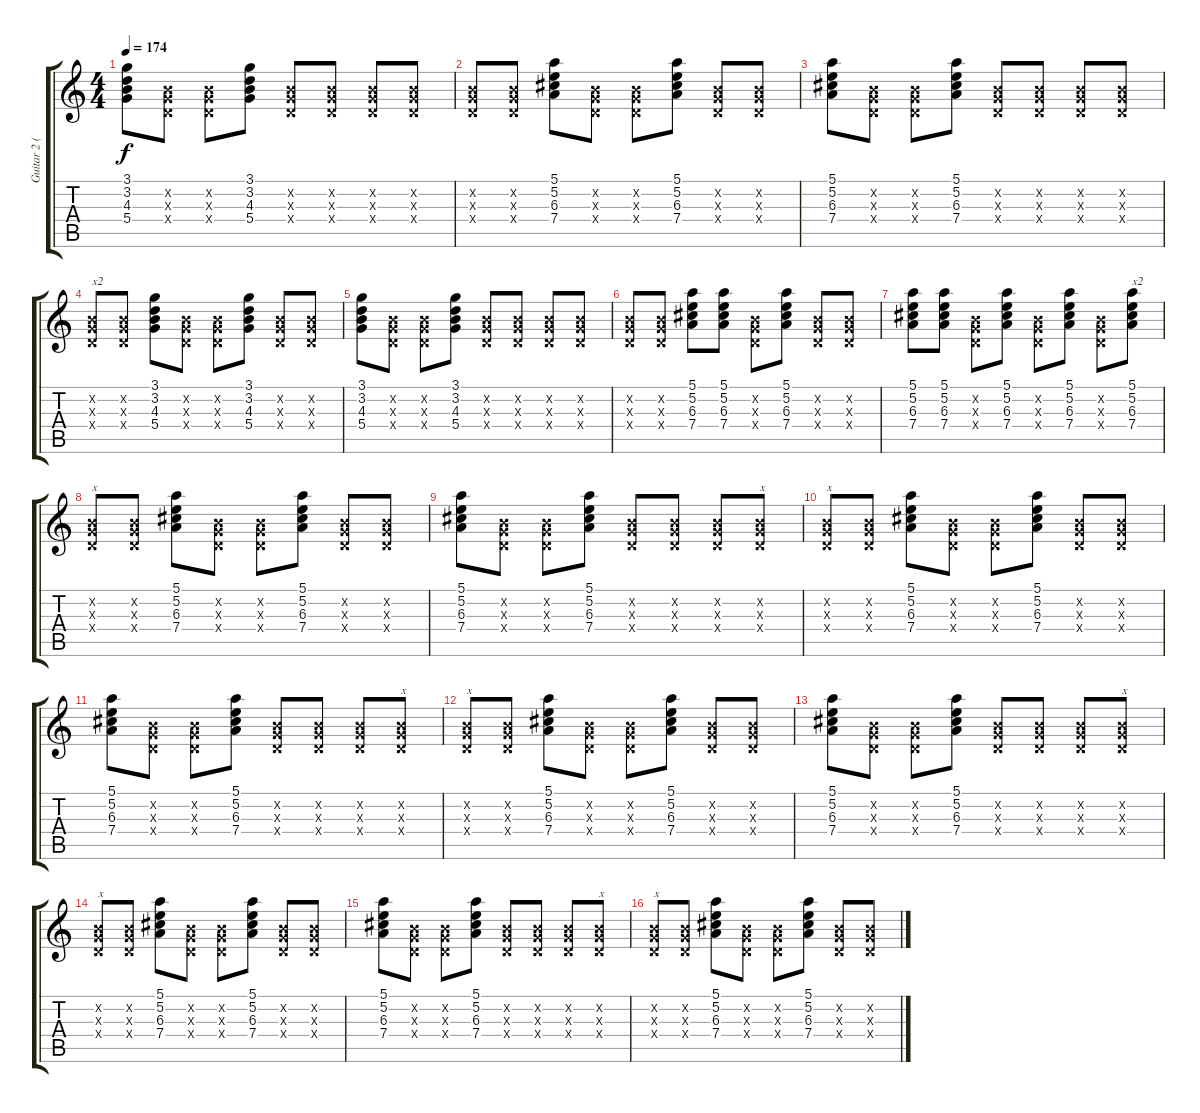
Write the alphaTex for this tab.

\track ("Guitar 2 (Clean)" "Guitar 2 (") {instrument electricguitarclean}
\staff {score tabs}
\tuning (E4 B3 G3 D3 A2 E2) {hide}
\ts (4 4)
\tempo 174
\clef g2
\ks c
(3.1 3.2 4.3 5.4).8{dy f} (0.2{x} 0.3{x} 0.4{x}).8 (0.2{x} 0.3{x} 0.4{x}).8 (3.1 3.2 4.3 5.4).8 (0.2{x} 0.3{x} 0.4{x}).8 (0.2{x} 0.3{x} 0.4{x}).8 (0.2{x} 0.3{x} 0.4{x}).8 (0.2{x} 0.3{x} 0.4{x}).8 |
(0.2{x} 0.3{x} 0.4{x}).8 (0.2{x} 0.3{x} 0.4{x}).8 (5.1 5.2 6.3 7.4).8 (0.2{x} 0.3{x} 0.4{x}).8 (0.2{x} 0.3{x} 0.4{x}).8 (5.1 5.2 6.3 7.4).8 (0.2{x} 0.3{x} 0.4{x}).8 (0.2{x} 0.3{x} 0.4{x}).8 |
(5.1 5.2 6.3 7.4).8 (0.2{x} 0.3{x} 0.4{x}).8 (0.2{x} 0.3{x} 0.4{x}).8 (5.1 5.2 6.3 7.4).8 (0.2{x} 0.3{x} 0.4{x}).8 (0.2{x} 0.3{x} 0.4{x}).8 (0.2{x} 0.3{x} 0.4{x}).8 (0.2{x} 0.3{x} 0.4{x}).8 |
(0.2{x} 0.3{x} 0.4{x}).8{txt "x2"} (0.2{x} 0.3{x} 0.4{x}).8 (3.1 3.2 4.3 5.4).8 (0.2{x} 0.3{x} 0.4{x}).8 (0.2{x} 0.3{x} 0.4{x}).8 (3.1 3.2 4.3 5.4).8 (0.2{x} 0.3{x} 0.4{x}).8 (0.2{x} 0.3{x} 0.4{x}).8 |
(3.1 3.2 4.3 5.4).8 (0.2{x} 0.3{x} 0.4{x}).8 (0.2{x} 0.3{x} 0.4{x}).8 (3.1 3.2 4.3 5.4).8 (0.2{x} 0.3{x} 0.4{x}).8 (0.2{x} 0.3{x} 0.4{x}).8 (0.2{x} 0.3{x} 0.4{x}).8 (0.2{x} 0.3{x} 0.4{x}).8 |
(0.2{x} 0.3{x} 0.4{x}).8 (0.2{x} 0.3{x} 0.4{x}).8 (5.1 5.2 6.3 7.4).8 (5.1 5.2 6.3 7.4).8 (0.2{x} 0.3{x} 0.4{x}).8 (5.1 5.2 6.3 7.4).8 (0.2{x} 0.3{x} 0.4{x}).8 (0.2{x} 0.3{x} 0.4{x}).8 |
(5.1 5.2 6.3 7.4).8 (5.1 5.2 6.3 7.4).8 (0.2{x} 0.3{x} 0.4{x}).8 (5.1 5.2 6.3 7.4).8 (0.2{x} 0.3{x} 0.4{x}).8 (5.1 5.2 6.3 7.4).8 (0.2{x} 0.3{x} 0.4{x}).8 (5.1 5.2 6.3 7.4).8{txt "x2"} |
(0.2{x} 0.3{x} 0.4{x}).8{txt "x"} (0.2{x} 0.3{x} 0.4{x}).8 (5.1 5.2 6.3 7.4).8 (0.2{x} 0.3{x} 0.4{x}).8 (0.2{x} 0.3{x} 0.4{x}).8 (5.1 5.2 6.3 7.4).8 (0.2{x} 0.3{x} 0.4{x}).8 (0.2{x} 0.3{x} 0.4{x}).8 |
(5.1 5.2 6.3 7.4).8 (0.2{x} 0.3{x} 0.4{x}).8 (0.2{x} 0.3{x} 0.4{x}).8 (5.1 5.2 6.3 7.4).8 (0.2{x} 0.3{x} 0.4{x}).8 (0.2{x} 0.3{x} 0.4{x}).8 (0.2{x} 0.3{x} 0.4{x}).8 (0.2{x} 0.3{x} 0.4{x}).8{txt "x"} |
(0.2{x} 0.3{x} 0.4{x}).8{txt "x"} (0.2{x} 0.3{x} 0.4{x}).8 (5.1 5.2 6.3 7.4).8 (0.2{x} 0.3{x} 0.4{x}).8 (0.2{x} 0.3{x} 0.4{x}).8 (5.1 5.2 6.3 7.4).8 (0.2{x} 0.3{x} 0.4{x}).8 (0.2{x} 0.3{x} 0.4{x}).8 |
(5.1 5.2 6.3 7.4).8 (0.2{x} 0.3{x} 0.4{x}).8 (0.2{x} 0.3{x} 0.4{x}).8 (5.1 5.2 6.3 7.4).8 (0.2{x} 0.3{x} 0.4{x}).8 (0.2{x} 0.3{x} 0.4{x}).8 (0.2{x} 0.3{x} 0.4{x}).8 (0.2{x} 0.3{x} 0.4{x}).8{txt "x"} |
(0.2{x} 0.3{x} 0.4{x}).8{txt "x"} (0.2{x} 0.3{x} 0.4{x}).8 (5.1 5.2 6.3 7.4).8 (0.2{x} 0.3{x} 0.4{x}).8 (0.2{x} 0.3{x} 0.4{x}).8 (5.1 5.2 6.3 7.4).8 (0.2{x} 0.3{x} 0.4{x}).8 (0.2{x} 0.3{x} 0.4{x}).8 |
(5.1 5.2 6.3 7.4).8 (0.2{x} 0.3{x} 0.4{x}).8 (0.2{x} 0.3{x} 0.4{x}).8 (5.1 5.2 6.3 7.4).8 (0.2{x} 0.3{x} 0.4{x}).8 (0.2{x} 0.3{x} 0.4{x}).8 (0.2{x} 0.3{x} 0.4{x}).8 (0.2{x} 0.3{x} 0.4{x}).8{txt "x"} |
(0.2{x} 0.3{x} 0.4{x}).8{txt "x"} (0.2{x} 0.3{x} 0.4{x}).8 (5.1 5.2 6.3 7.4).8 (0.2{x} 0.3{x} 0.4{x}).8 (0.2{x} 0.3{x} 0.4{x}).8 (5.1 5.2 6.3 7.4).8 (0.2{x} 0.3{x} 0.4{x}).8 (0.2{x} 0.3{x} 0.4{x}).8 |
(5.1 5.2 6.3 7.4).8 (0.2{x} 0.3{x} 0.4{x}).8 (0.2{x} 0.3{x} 0.4{x}).8 (5.1 5.2 6.3 7.4).8 (0.2{x} 0.3{x} 0.4{x}).8 (0.2{x} 0.3{x} 0.4{x}).8 (0.2{x} 0.3{x} 0.4{x}).8 (0.2{x} 0.3{x} 0.4{x}).8{txt "x"} |
(0.2{x} 0.3{x} 0.4{x}).8{txt "x"} (0.2{x} 0.3{x} 0.4{x}).8 (5.1 5.2 6.3 7.4).8 (0.2{x} 0.3{x} 0.4{x}).8 (0.2{x} 0.3{x} 0.4{x}).8 (5.1 5.2 6.3 7.4).8 (0.2{x} 0.3{x} 0.4{x}).8 (0.2{x} 0.3{x} 0.4{x}).8
